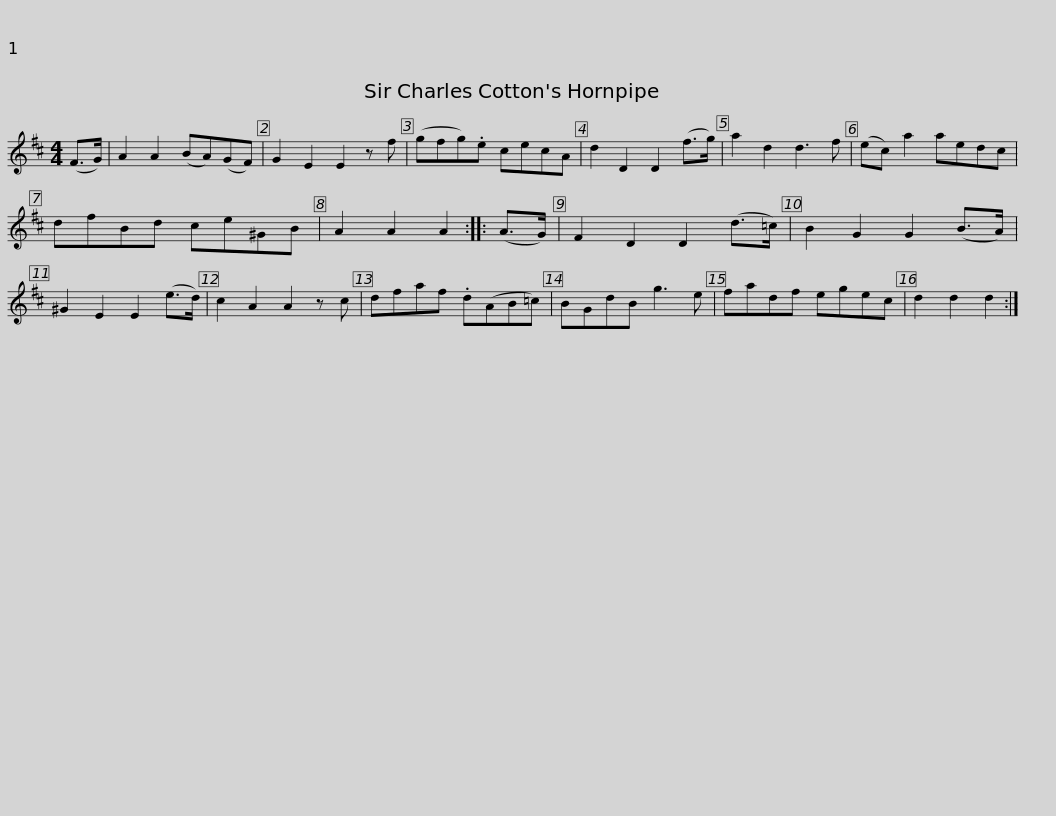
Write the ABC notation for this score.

X:1
L:1/8
M:4/4
I:linebreak $
K:D
V:1 treble
V:1
 (F>G) | A2 A2 (BA)(GF) | G2 E2 E2 z f | (gfg).e cecA | d2 D2 D2 (f>g) | %5
 a2 d2 d3 f | (ec) a2 aedc |$ dfBd ce^GB | A2 A2 A2 :: (A>G) | %10
 F2 D2 D2 (d>=c) | B2 G2 G2 (B>A) | ^G2 E2 E2 (e>d) | c2 A2 A2 z c |$ dfaf .d(AB=c) | %15
 BGdB g3 e | fadf egec | d2 d2 d2 :| %18
